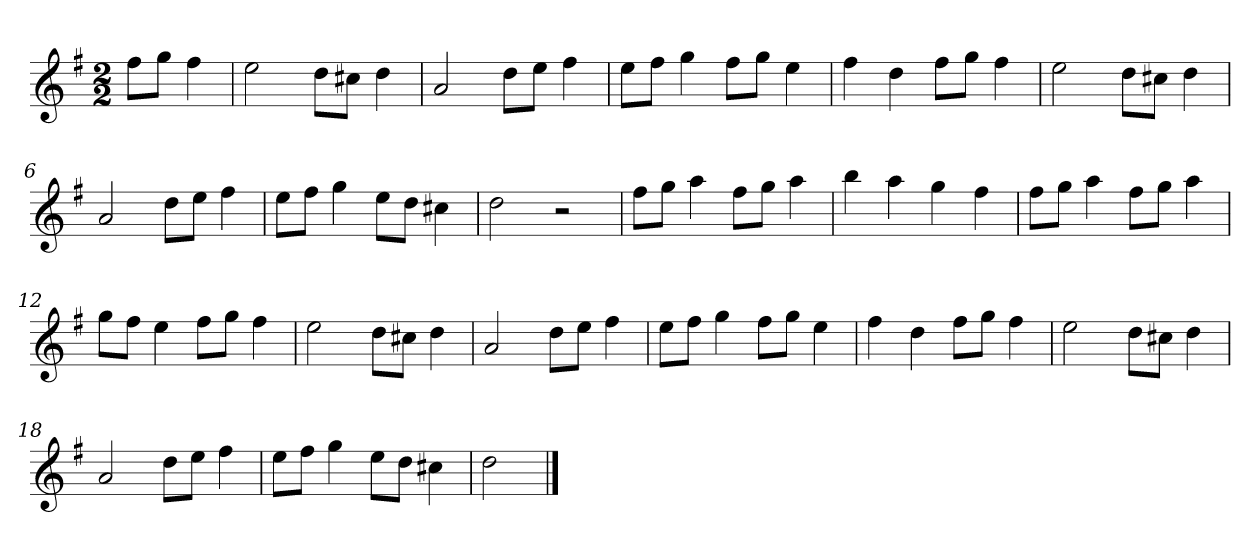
**kern
*part1
*staff1
*k[f#]
*M2/2
*MM120
=
8ff#L
8ggJ
4ff#
=1
2ee
8ddL
8cc#XJ
4dd
=2
2a
8ddL
8eeJ
4ff#
=3
8eeL
8ff#J
4gg
8ff#L
8ggJ
4ee
=4
4ff#
4dd
8ff#L
8ggJ
4ff#
=5
2ee
8ddL
8cc#XJ
4dd
=6
2a
8ddL
8eeJ
4ff#
=7
8eeL
8ff#J
4gg
8eeL
8ddJ
4cc#X
=8
2dd
2r
=9
8ff#L
8ggJ
4aa
8ff#L
8ggJ
4aa
=10
4bb
4aa
4gg
4ff#
=11
8ff#L
8ggJ
4aa
8ff#L
8ggJ
4aa
=12
8ggL
8ff#J
4ee
8ff#L
8ggJ
4ff#
=13
2ee
8ddL
8cc#XJ
4dd
=14
2a
8ddL
8eeJ
4ff#
=15
8eeL
8ff#J
4gg
8ff#L
8ggJ
4ee
=16
4ff#
4dd
8ff#L
8ggJ
4ff#
=17
2ee
8ddL
8cc#XJ
4dd
=18
2a
8ddL
8eeJ
4ff#
=19
8eeL
8ff#J
4gg
8eeL
8ddJ
4cc#X
=20
2dd
==
*-
